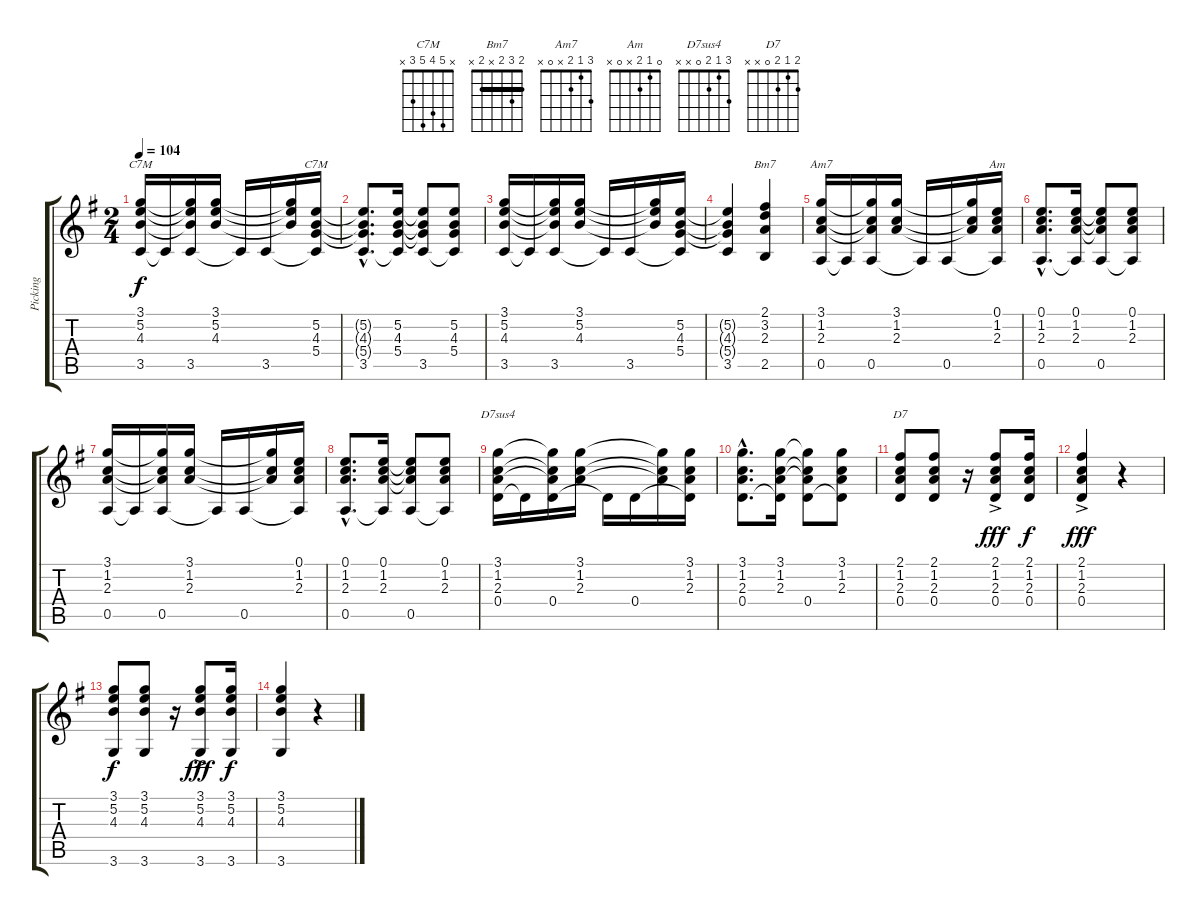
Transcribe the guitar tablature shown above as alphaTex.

\track ("Picking" "Picking") {instrument acousticguitarnylon}
\staff {score tabs}
\tuning (E4 B3 G3 D3 A2 E2) {hide}
\chord ("C7M" 3 5 4 x 3 x) {barre 3}
\chord ("C7M" x 5 4 5 3 x)
\chord ("Bm7" 2 3 2 x 2 x) {barre 2}
\chord ("Am7" 3 1 2 x 0 x)
\chord ("Am" 0 1 2 x 0 x)
\chord ("D7sus4" 3 1 2 0 x x)
\chord ("D7" 2 1 2 0 x x)
\ts (2 4)
\tempo 104
\clef g2
\ks g
(3.1 5.2 4.3 3.5).16{ch "C7M" dy f} 3.5{t}.16 (3.1{t} 5.2{t} 4.3{t} 3.5).16 (3.1 5.2 4.3).16 3.5{t}.16 3.5.16 (3.1{t} 5.2{t} 4.3{t}).16 (5.2 4.3 5.4 3.5{t}).16{ch "C7M"} |
(5.2{hac t} 4.3{hac t} 5.4{hac t} 3.5{hac}).8{d} (5.2 4.3 5.4 3.5{t}).16 (5.2{t} 4.3{t} 5.4{t} 3.5).8 (5.2 4.3 5.4 3.5{t}).8 |
(3.1 5.2 4.3 3.5).16 3.5{t}.16 (3.1{t} 5.2{t} 4.3{t} 3.5).16 (3.1 5.2 4.3).16 3.5{t}.16 3.5.16 (3.1{t} 5.2{t} 4.3{t}).16 (5.2 4.3 5.4 3.5{t}).16 |
(5.2{t} 4.3{t} 5.4{t} 3.5).4 (2.1 3.2 2.3 2.5).4{ch "Bm7"} |
(3.1 1.2 2.3 0.5).16{ch "Am7"} 0.5{t}.16 (3.1{t} 1.2{t} 2.3{t} 0.5).16 (3.1 1.2 2.3).16 0.5{t}.16 0.5.16 (3.1{t} 1.2{t} 2.3{t}).16 (0.1 1.2 2.3 0.5{t}).16{ch "Am"} |
(0.1{hac} 1.2{hac} 2.3{hac} 0.5{hac}).8{d} (0.1 1.2 2.3 0.5{t}).16 (0.1{t} 1.2{t} 2.3{t} 0.5).8 (0.1 1.2 2.3 0.5{t}).8 |
(3.1 1.2 2.3 0.5).16 0.5{t}.16 (3.1{t} 1.2{t} 2.3{t} 0.5).16 (3.1 1.2 2.3).16 0.5{t}.16 0.5.16 (3.1{t} 1.2{t} 2.3{t}).16 (0.1 1.2 2.3 0.5{t}).16 |
(0.1{hac} 1.2{hac} 2.3{hac} 0.5{hac}).8{d} (0.1 1.2 2.3 0.5{t}).16 (0.1{t} 1.2{t} 2.3{t} 0.5).8 (0.1 1.2 2.3 0.5{t}).8 |
(3.1 1.2 2.3 0.4).16{ch "D7sus4"} 0.4{t}.16 (3.1{t} 1.2{t} 2.3{t} 0.4).16 (3.1 1.2 2.3).16 0.4{t}.16 0.4.16 (3.1{t} 1.2{t} 2.3{t}).16 (3.1 1.2 2.3 0.4{t}).16 |
(3.1{hac} 1.2{hac} 2.3{hac} 0.4{hac}).8{d} (3.1 1.2 2.3 0.4{t}).16 (3.1{t} 1.2{t} 2.3{t} 0.4).8 (3.1 1.2 2.3 0.4{t}).8 |
(2.1 1.2 2.3 0.4).8{ch "D7"} (2.1 1.2 2.3 0.4).8 r.16 (2.1{ac} 1.2 2.3 0.4).8{dy fff} (2.1 1.2 2.3 0.4).16{dy f} |
(2.1{ac} 1.2 2.3 0.4).4{dy fff} r.4 |
(3.1 5.2 4.3 3.6).8{dy f} (3.1 5.2 4.3 3.6).8 r.16 (3.1{ac} 5.2 4.3 3.6).8{dy fff} (3.1 5.2 4.3 3.6).16{dy f} |
(3.1 5.2 4.3 3.6).4 r.4
